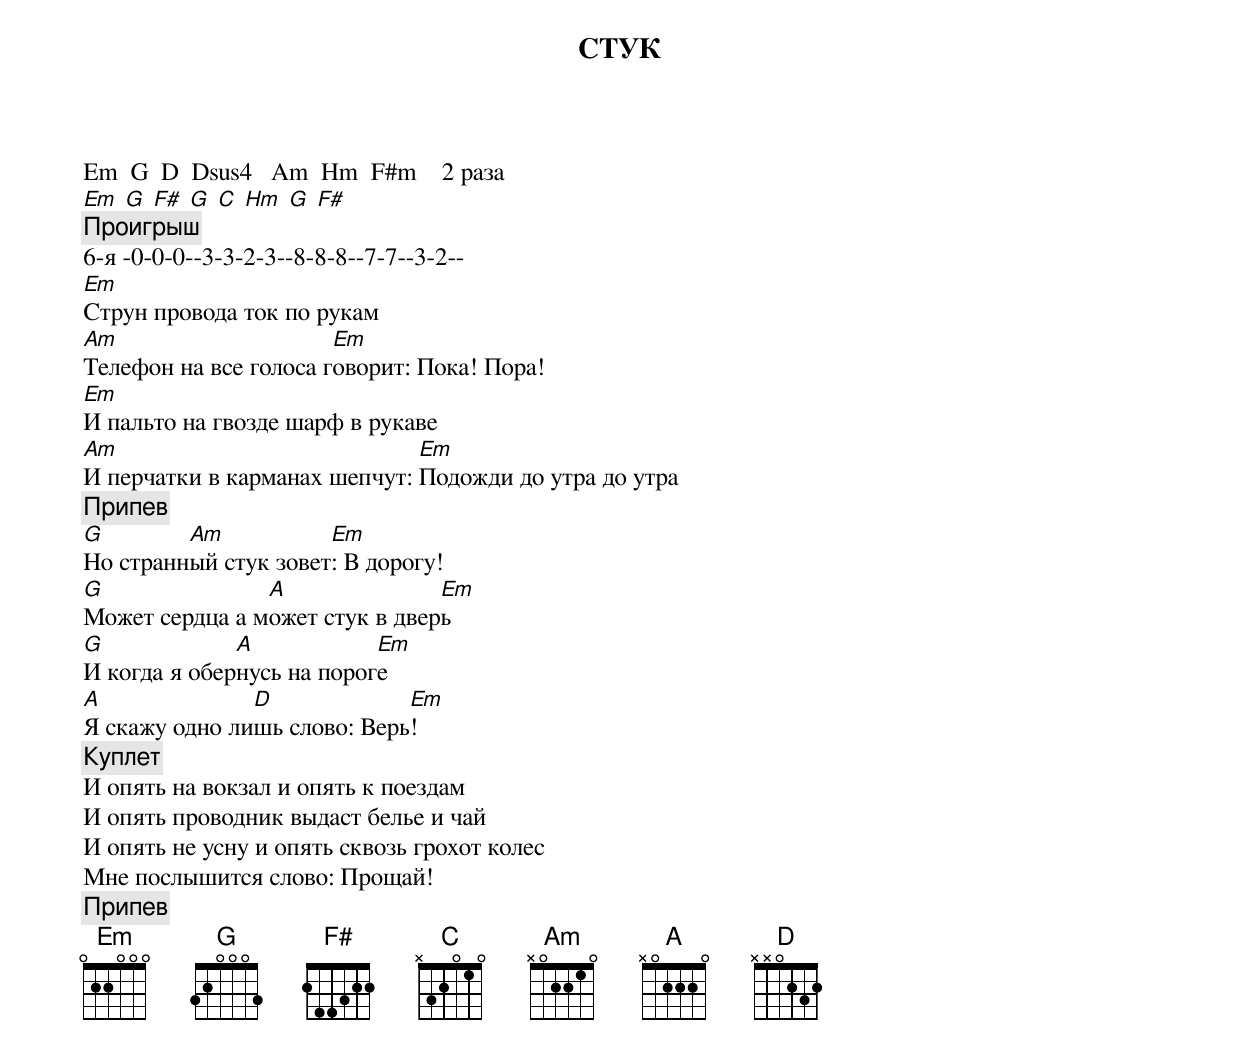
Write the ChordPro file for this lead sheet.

{title: СТУК}
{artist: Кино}

Em  G  D  Dsus4   Am  Hm  F#m    2 раза
[Em] [G] [F#] [G] [C] [Hm] [G] [F#]
{c: Проигрыш}
6-я -0-0-0--3-3-2-3--8-8-8--7-7--3-2--
[Em]Струн провода ток по рукам
[Am]Телефон на все голоса г[Em]оворит: Пока! Пора!
[Em]И пальто на гвозде шарф в рукаве
[Am]И перчатки в карманах шепчут: [Em]Подожди до утра до утра
{c: Припев}
[G]Но странн[Am]ый стук зовет[Em]: В дорогу!
[G]Может сердца а м[A]ожет стук в двер[Em]ь
[G]И когда я обер[A]нусь на порог[Em]е
[A]Я скажу одно ли[D]шь слово: Верь[Em]!
{c: Куплет}
И опять на вокзал и опять к поездам
И опять проводник выдаст белье и чай
И опять не усну и опять сквозь грохот колес
Мне послышится слово: Прощай!
{c: Припев}
